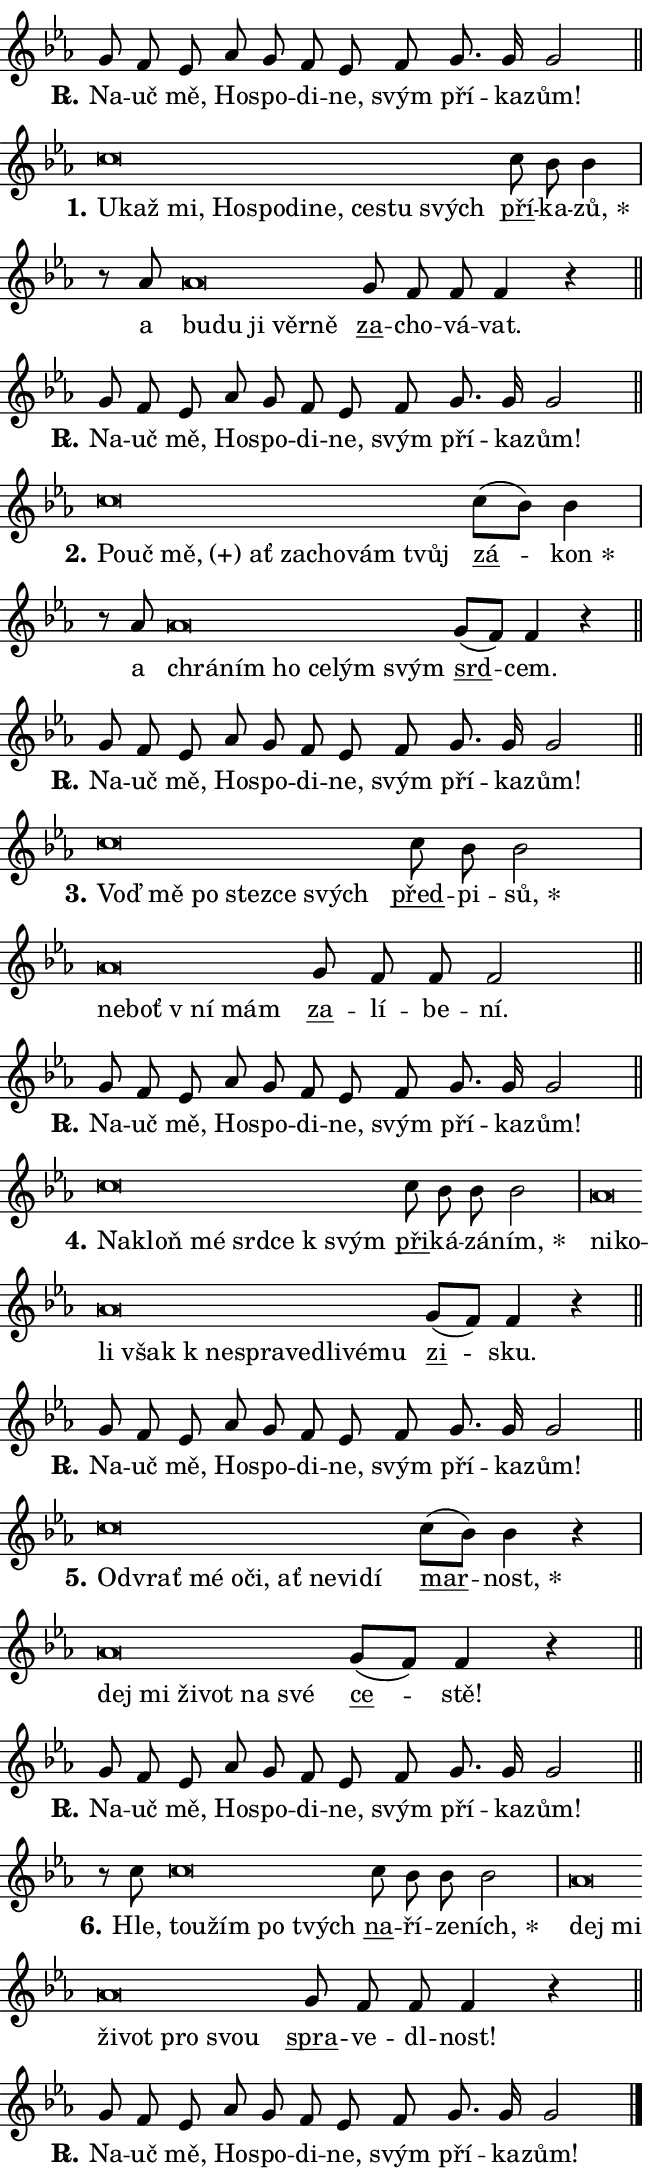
\version "2.24.0"
\header { tagline = "" }
\paper {
  indent = 0\cm
  top-margin = 0\cm
  right-margin = 0.13\cm % to fit lyric hyphens
  bottom-margin = 0\cm
  left-margin = 0\cm
  paper-width = 11\cm
  page-breaking = #ly:one-page-breaking
  system-system-spacing.basic-distance = #11
  score-system-spacing.basic-distance = #11
  ragged-last = ##f
}


%% Author: Thomas Morley
%% https://lists.gnu.org/archive/html/lilypond-user/2020-05/msg00002.html
#(define (line-position grob)
"Returns position of @var[grob} in current system:
   @code{'start}, if at first time-step
   @code{'end}, if at last time-step
   @code{'middle} otherwise
"
  (let* ((col (ly:item-get-column grob))
         (ln (ly:grob-object col 'left-neighbor))
         (rn (ly:grob-object col 'right-neighbor))
         (col-to-check-left (if (ly:grob? ln) ln col))
         (col-to-check-right (if (ly:grob? rn) rn col))
         (break-dir-left
           (and
             (ly:grob-property col-to-check-left 'non-musical #f)
             (ly:item-break-dir col-to-check-left)))
         (break-dir-right
           (and
             (ly:grob-property col-to-check-right 'non-musical #f)
             (ly:item-break-dir col-to-check-right))))
        (cond ((eqv? 1 break-dir-left) 'start)
              ((eqv? -1 break-dir-right) 'end)
              (else 'middle))))

#(define (tranparent-at-line-position vctor)
  (lambda (grob)
  "Relying on @code{line-position} select the relevant enry from @var{vctor}.
Used to determine transparency,"
    (case (line-position grob)
      ((end) (not (vector-ref vctor 0)))
      ((middle) (not (vector-ref vctor 1)))
      ((start) (not (vector-ref vctor 2))))))

noteHeadBreakVisibility =
#(define-music-function (break-visibility)(vector?)
"Makes @code{NoteHead}s transparent relying on @var{break-visibility}"
#{
  \override NoteHead.transparent =
    #(tranparent-at-line-position break-visibility)
#})

#(define delete-ledgers-for-transparent-note-heads
  (lambda (grob)
    "Reads whether a @code{NoteHead} is transparent.
If so this @code{NoteHead} is removed from @code{'note-heads} from
@var{grob}, which is supposed to be @code{LedgerLineSpanner}.
As a result ledgers are not printed for this @code{NoteHead}"
    (let* ((nhds-array (ly:grob-object grob 'note-heads))
           (nhds-list
             (if (ly:grob-array? nhds-array)
                 (ly:grob-array->list nhds-array)
                 '()))
           ;; Relies on the transparent-property being done before
           ;; Staff.LedgerLineSpanner.after-line-breaking is executed.
           ;; This is fragile ...
           (to-keep
             (remove
               (lambda (nhd)
                 (ly:grob-property nhd 'transparent #f))
               nhds-list)))
      ;; TODO find a better method to iterate over grob-arrays, similiar
      ;; to filter/remove etc for lists
      ;; For now rebuilt from scratch
      (set! (ly:grob-object grob 'note-heads)  '())
      (for-each
        (lambda (nhd)
          (ly:pointer-group-interface::add-grob grob 'note-heads nhd))
        to-keep))))

squashNotes = {
  \override NoteHead.X-extent = #'(-0.2 . 0.2)
  \override NoteHead.Y-extent = #'(-0.75 . 0)
  \override NoteHead.stencil =
    #(lambda (grob)
       (let ((pos (ly:grob-property grob 'staff-position)))
         (begin
           (if (< pos -7) (display "ERROR: Lower brevis then expected\n") (display ""))
           (if (<= pos -6) ly:text-interface::print ly:note-head::print))))
}
unSquashNotes = {
  \revert NoteHead.X-extent
  \revert NoteHead.Y-extent
  \revert NoteHead.stencil
}

hideNotes = \noteHeadBreakVisibility #begin-of-line-visible
unHideNotes = \noteHeadBreakVisibility #all-visible

% work-around for resetting accidentals
% https://lilypond.org/doc/v2.23/Documentation/notation/displaying-rhythms#unmetered-music
cadenzaMeasure = {
  \cadenzaOff
  \partial 1024 s1024
  \cadenzaOn
}

#(define-markup-command (accent layout props text) (markup?)
  "Underline accented syllable"
  (interpret-markup layout props
    #{\markup \override #'(offset . 4.3) \underline { #text }#}))

responsum = \markup \concat {
  "R" \hspace #-1.05 \path #0.1 #'((moveto 0 0.07) (lineto 0.9 0.8)) \hspace #0.05 "."
}

spaceSize = #0.6828661417322834 % exact space size for TeX Gyre Schola

\layout {
  \context {
    \Staff
    \remove "Time_signature_engraver"
    \override LedgerLineSpanner.after-line-breaking = #delete-ledgers-for-transparent-note-heads
  }
  \context {
    \Lyrics {
      \override LyricSpace.minimum-distance = \spaceSize
      \override LyricText.font-name = #"TeX Gyre Schola"
      \override LyricText.font-size = 1
      \override StanzaNumber.font-name = #"TeX Gyre Schola Bold"
      \override StanzaNumber.font-size = 1
    }
  }
  \context {
    \Score 
    \override NoteHead.text =
      #(lambda (grob) 
        (let ((pos (ly:grob-property grob 'staff-position)))
          #{\markup {
            \combine
              \halign #-0.55 \raise #(if (= pos -6) 0 0.5) \override #'(thickness . 2) \draw-line #'(3.2 . 0)
              \musicglyph "noteheads.sM1"
          }#}))
  }
}

% magnetic-lyrics.ily
%
%   written by
%     Jean Abou Samra <jean@abou-samra.fr>
%     Werner Lemberg <wl@gnu.org>
%
%   adapted by
%     Jiri Hon <jiri.hon@gmail.com>
%
% Version 2022-Apr-15

% https://www.mail-archive.com/lilypond-user@gnu.org/msg149350.html

#(define (Left_hyphen_pointer_engraver context)
   "Collect syllable-hyphen-syllable occurrences in lyrics and store
them in properties.  This engraver only looks to the left.  For
example, if the lyrics input is @code{foo -- bar}, it does the
following.

@itemize @bullet
@item
Set the @code{text} property of the @code{LyricHyphen} grob between
@q{foo} and @q{bar} to @code{foo}.

@item
Set the @code{left-hyphen} property of the @code{LyricText} grob with
text @q{foo} to the @code{LyricHyphen} grob between @q{foo} and
@q{bar}.
@end itemize

Use this auxiliary engraver in combination with the
@code{lyric-@/text::@/apply-@/magnetic-@/offset!} hook."
   (let ((hyphen #f)
         (text #f))
     (make-engraver
      (acknowledgers
       ((lyric-syllable-interface engraver grob source-engraver)
        (set! text grob)))
      (end-acknowledgers
       ((lyric-hyphen-interface engraver grob source-engraver)
        ;(when (not (grob::has-interface grob 'lyric-space-interface))
          (set! hyphen grob)));)
      ((stop-translation-timestep engraver)
       (when (and text hyphen)
         (ly:grob-set-object! text 'left-hyphen hyphen))
       (set! text #f)
       (set! hyphen #f)))))

#(define (lyric-text::apply-magnetic-offset! grob)
   "If the space between two syllables is less than the value in
property @code{LyricText@/.details@/.squash-threshold}, move the right
syllable to the left so that it gets concatenated with the left
syllable.

Use this function as a hook for
@code{LyricText@/.after-@/line-@/breaking} if the
@code{Left_@/hyphen_@/pointer_@/engraver} is active."
   (let ((hyphen (ly:grob-object grob 'left-hyphen #f)))
     (when hyphen
       (let ((left-text (ly:spanner-bound hyphen LEFT)))
         (when (grob::has-interface left-text 'lyric-syllable-interface)
           (let* ((common (ly:grob-common-refpoint grob left-text X))
                  (this-x-ext (ly:grob-extent grob common X))
                  (left-x-ext
                   (begin
                     ;; Trigger magnetism for left-text.
                     (ly:grob-property left-text 'after-line-breaking)
                     (ly:grob-extent left-text common X)))
                  ;; `delta` is the gap width between two syllables.
                  (delta (- (interval-start this-x-ext)
                            (interval-end left-x-ext)))
                  (details (ly:grob-property grob 'details))
                  (threshold (assoc-get 'squash-threshold details 0.2)))
             (when (< delta threshold)
               (let* (;; We have to manipulate the input text so that
                      ;; ligatures crossing syllable boundaries are not
                      ;; disabled.  For languages based on the Latin
                      ;; script this is essentially a beautification.
                      ;; However, for non-Western scripts it can be a
                      ;; necessity.
                      (lt (ly:grob-property left-text 'text))
                      (rt (ly:grob-property grob 'text))
                      (is-space (grob::has-interface hyphen 'lyric-space-interface))
                      (space (if is-space " " ""))
                      (extra-delta (if is-space spaceSize 0))
                      ;; Append new syllable.
                      (ltrt-space (if (and (string? lt) (string? rt))
                                (string-append lt space rt)
                                (make-concat-markup (list lt space rt))))
                      ;; Right-align `ltrt` to the right side.
                      (ltrt-space-markup (grob-interpret-markup
                               grob
                               (make-translate-markup
                                (cons (interval-length this-x-ext) 0)
                                (make-right-align-markup ltrt-space)))))
                 (begin
                   ;; Don't print `left-text`.
                   (ly:grob-set-property! left-text 'stencil #f)
                   ;; Set text and stencil (which holds all collected
                   ;; syllables so far) and shift it to the left.
                   (ly:grob-set-property! grob 'text ltrt-space)
                   (ly:grob-set-property! grob 'stencil ltrt-space-markup)
                   (ly:grob-translate-axis! grob (- (- delta extra-delta)) X))))))))))


#(define (lyric-hyphen::displace-bounds-first grob)
   ;; Make very sure this callback isn't triggered too early.
   (let ((left (ly:spanner-bound grob LEFT))
         (right (ly:spanner-bound grob RIGHT)))
     (ly:grob-property left 'after-line-breaking)
     (ly:grob-property right 'after-line-breaking)
     (ly:lyric-hyphen::print grob)))

squashThreshold = #0.4

\layout {
  \context {
    \Lyrics
    \consists #Left_hyphen_pointer_engraver
    \override LyricText.after-line-breaking =
      #lyric-text::apply-magnetic-offset!
    \override LyricHyphen.stencil = #lyric-hyphen::displace-bounds-first
    \override LyricText.details.squash-threshold = \squashThreshold
    \override LyricHyphen.minimum-distance = 0
    \override LyricHyphen.minimum-length = \squashThreshold
  }
}

squashText = \override LyricText.details.squash-threshold = 9999
unSquashText = \override LyricText.details.squash-threshold = \squashThreshold

leftText = \override LyricText.self-alignment-X = #LEFT
unLeftText = \revert LyricText.self-alignment-X

starOffset = #(lambda (grob) 
                (let ((x_offset (ly:self-alignment-interface::aligned-on-x-parent grob)))
                  (if (= x_offset 0) 0 (+ x_offset 1.2))))

star = #(define-music-function (syllable)(string?)
"Append star separator at the end of a syllable"
#{
  \once \override LyricText.X-offset = #starOffset
  \lyricmode { \markup {
    #syllable
    \override #'((font-name . "TeX Gyre Schola Bold")) \hspace #0.2 \lower #0.65 \larger "*"
  } }
#})

starAccent = #(define-music-function (syllable)(string?)
"Append star separator at the end of a syllable and make accent"
#{
  \once \override LyricText.X-offset = #starOffset
  \lyricmode { \markup {
    \accent #syllable
    \override #'((font-name . "TeX Gyre Schola Bold")) \hspace #0.2 \lower #0.65 \larger "*"
  } }
#})

breath = #(define-music-function (syllable)(string?)
"Append breathing indicator at the end of a syllable"
#{
  \lyricmode { \markup { #syllable "+" } }
#})

optionalBreath = #(define-music-function (syllable)(string?)
"Append optional breathing indicator at the end of a syllable"
#{
  \lyricmode { \markup { #syllable "(+)" } }
#})


\score {
    <<
        \new Voice = "melody" { \cadenzaOn \key es \major \relative { g'8 f es as g \bar "" f es f \bar "" g8. g16 g2 \cadenzaMeasure \bar "||" \break } }
        \new Lyrics \lyricsto "melody" { \lyricmode { \set stanza = \responsum
Na -- uč mě, Ho -- spo -- di -- ne, svým pří -- ka -- zům! } }
    >>
    \layout {}
}

\score {
    <<
        \new Voice = "melody" { \cadenzaOn \key es \major \relative { \squashNotes c''\breve*1/16 \hideNotes \breve*1/16 \bar "" \breve*1/16 \bar "" \breve*1/16 \bar "" \breve*1/16 \bar "" \breve*1/16 \bar "" \breve*1/16 \bar "" \breve*1/16 \bar "" \breve*1/16 \breve*1/16 \bar "" \unHideNotes \unSquashNotes \bar "" c8 bes bes4 \cadenzaMeasure \bar "|" r8 as8 \squashNotes as\breve*1/16 \hideNotes \breve*1/16 \bar "" \breve*1/16 \bar "" \breve*1/16 \breve*1/16 \bar "" \unHideNotes \unSquashNotes \bar "" g8 f f f4 r \cadenzaMeasure \bar "||" \break } }
        \new Lyrics \lyricsto "melody" { \lyricmode { \set stanza = "1."
\leftText U -- \squashText kaž mi, Ho -- spo -- di -- ne, ce -- stu svých \unLeftText \unSquashText \markup \accent pří -- ka -- \star zů, a \leftText bu -- \squashText du ji věr -- ně \unLeftText \unSquashText \markup \accent za -- cho -- vá -- vat. } }
    >>
    \layout {}
}

\score {
    <<
        \new Voice = "melody" { \cadenzaOn \key es \major \relative { g'8 f es as g \bar "" f es f \bar "" g8. g16 g2 \cadenzaMeasure \bar "||" \break } }
        \new Lyrics \lyricsto "melody" { \lyricmode { \set stanza = \responsum
Na -- uč mě, Ho -- spo -- di -- ne, svým pří -- ka -- zům! } }
    >>
    \layout {}
}

\score {
    <<
        \new Voice = "melody" { \cadenzaOn \key es \major \relative { \squashNotes c''\breve*1/16 \hideNotes \breve*1/16 \bar "" \breve*1/16 \bar "" \breve*1/16 \bar "" \breve*1/16 \bar "" \breve*1/16 \bar "" \breve*1/16 \breve*1/16 \bar "" \unHideNotes \unSquashNotes \bar "" c8[( bes)] bes4 \cadenzaMeasure \bar "|" r8 as8 \squashNotes as\breve*1/16 \hideNotes \breve*1/16 \bar "" \breve*1/16 \bar "" \breve*1/16 \bar "" \breve*1/16 \breve*1/16 \bar "" \unHideNotes \unSquashNotes \bar "" g8[( f)] f4 r \cadenzaMeasure \bar "||" \break } }
        \new Lyrics \lyricsto "melody" { \lyricmode { \set stanza = "2."
\leftText Po -- \squashText uč \optionalBreath mě, ať za -- cho -- vám tvůj \unLeftText \unSquashText \markup \accent zá -- \star kon a \leftText chrá -- \squashText ním ho ce -- lým svým \unLeftText \unSquashText \markup \accent srd -- cem. } }
    >>
    \layout {}
}

\score {
    <<
        \new Voice = "melody" { \cadenzaOn \key es \major \relative { g'8 f es as g \bar "" f es f \bar "" g8. g16 g2 \cadenzaMeasure \bar "||" \break } }
        \new Lyrics \lyricsto "melody" { \lyricmode { \set stanza = \responsum
Na -- uč mě, Ho -- spo -- di -- ne, svým pří -- ka -- zům! } }
    >>
    \layout {}
}

\score {
    <<
        \new Voice = "melody" { \cadenzaOn \key es \major \relative { \squashNotes c''\breve*1/16 \hideNotes \breve*1/16 \bar "" \breve*1/16 \bar "" \breve*1/16 \bar "" \breve*1/16 \breve*1/16 \bar "" \unHideNotes \unSquashNotes \bar "" c8 bes bes2 \cadenzaMeasure \bar "|" \squashNotes as\breve*1/16 \hideNotes \breve*1/16 \bar "" \breve*1/16 \breve*1/16 \bar "" \unHideNotes \unSquashNotes \bar "" g8 f f f2 \cadenzaMeasure \bar "||" \break } }
        \new Lyrics \lyricsto "melody" { \lyricmode { \set stanza = "3."
\leftText Voď \squashText mě po stez -- ce svých \unLeftText \unSquashText \markup \accent před -- pi -- \star sů, \leftText ne -- \squashText boť "v ní" mám \unLeftText \unSquashText \markup \accent za -- lí -- be -- ní. } }
    >>
    \layout {}
}

\score {
    <<
        \new Voice = "melody" { \cadenzaOn \key es \major \relative { g'8 f es as g \bar "" f es f \bar "" g8. g16 g2 \cadenzaMeasure \bar "||" \break } }
        \new Lyrics \lyricsto "melody" { \lyricmode { \set stanza = \responsum
Na -- uč mě, Ho -- spo -- di -- ne, svým pří -- ka -- zům! } }
    >>
    \layout {}
}

\score {
    <<
        \new Voice = "melody" { \cadenzaOn \key es \major \relative { \squashNotes c''\breve*1/16 \hideNotes \breve*1/16 \bar "" \breve*1/16 \bar "" \breve*1/16 \bar "" \breve*1/16 \breve*1/16 \bar "" \unHideNotes \unSquashNotes \bar "" c8 bes bes bes2 \cadenzaMeasure \bar "|" \squashNotes as\breve*1/16 \hideNotes \breve*1/16 \bar "" \breve*1/16 \bar "" \breve*1/16 \bar "" \breve*1/16 \bar "" \breve*1/16 \bar "" \breve*1/16 \bar "" \breve*1/16 \bar "" \breve*1/16 \breve*1/16 \bar "" \unHideNotes \unSquashNotes \bar "" g8[( f)] f4 r \cadenzaMeasure \bar "||" \break } }
        \new Lyrics \lyricsto "melody" { \lyricmode { \set stanza = "4."
\leftText Na -- \squashText kloň mé srd -- ce "k svým" \unLeftText \unSquashText \markup \accent při -- ká -- zá -- \star ním, \leftText ni -- \squashText ko -- li však "k ne" -- spra -- ve -- dli -- vé -- mu \unLeftText \unSquashText \markup \accent zi -- sku. } }
    >>
    \layout {}
}

\score {
    <<
        \new Voice = "melody" { \cadenzaOn \key es \major \relative { g'8 f es as g \bar "" f es f \bar "" g8. g16 g2 \cadenzaMeasure \bar "||" \break } }
        \new Lyrics \lyricsto "melody" { \lyricmode { \set stanza = \responsum
Na -- uč mě, Ho -- spo -- di -- ne, svým pří -- ka -- zům! } }
    >>
    \layout {}
}

\score {
    <<
        \new Voice = "melody" { \cadenzaOn \key es \major \relative { \squashNotes c''\breve*1/16 \hideNotes \breve*1/16 \bar "" \breve*1/16 \bar "" \breve*1/16 \bar "" \breve*1/16 \bar "" \breve*1/16 \bar "" \breve*1/16 \bar "" \breve*1/16 \breve*1/16 \bar "" \unHideNotes \unSquashNotes \bar "" c8[( bes)] bes4 r \cadenzaMeasure \bar "|" \squashNotes as\breve*1/16 \hideNotes \breve*1/16 \bar "" \breve*1/16 \bar "" \breve*1/16 \bar "" \breve*1/16 \breve*1/16 \bar "" \unHideNotes \unSquashNotes \bar "" g8[( f)] f4 r \cadenzaMeasure \bar "||" \break } }
        \new Lyrics \lyricsto "melody" { \lyricmode { \set stanza = "5."
\leftText Od -- \squashText vrať mé o -- či, ať ne -- vi -- dí \unLeftText \unSquashText \markup \accent mar -- \star nost, \leftText dej \squashText mi ži -- vot na své \unLeftText \unSquashText \markup \accent ce -- stě! } }
    >>
    \layout {}
}

\score {
    <<
        \new Voice = "melody" { \cadenzaOn \key es \major \relative { g'8 f es as g \bar "" f es f \bar "" g8. g16 g2 \cadenzaMeasure \bar "||" \break } }
        \new Lyrics \lyricsto "melody" { \lyricmode { \set stanza = \responsum
Na -- uč mě, Ho -- spo -- di -- ne, svým pří -- ka -- zům! } }
    >>
    \layout {}
}

\score {
    <<
        \new Voice = "melody" { \cadenzaOn \key es \major \relative { r8 c''8 \squashNotes c\breve*1/16 \hideNotes \breve*1/16 \bar "" \breve*1/16 \breve*1/16 \bar "" \unHideNotes \unSquashNotes \bar "" c8 bes bes bes2 \cadenzaMeasure \bar "|" \squashNotes as\breve*1/16 \hideNotes \breve*1/16 \bar "" \breve*1/16 \bar "" \breve*1/16 \bar "" \breve*1/16 \breve*1/16 \bar "" \unHideNotes \unSquashNotes \bar "" g8 f f f4 r \cadenzaMeasure \bar "||" \break } }
        \new Lyrics \lyricsto "melody" { \lyricmode { \set stanza = "6."
Hle, \leftText tou -- \squashText žím po tvých \unLeftText \unSquashText \markup \accent na -- ří -- ze -- \star ních, \leftText dej \squashText mi ži -- vot pro svou \unLeftText \unSquashText \markup \accent spra -- ve -- dl -- nost! } }
    >>
    \layout {}
}

\score {
    <<
        \new Voice = "melody" { \cadenzaOn \key es \major \relative { g'8 f es as g \bar "" f es f \bar "" g8. g16 g2 \cadenzaMeasure \bar "||" \break } \bar "|." }
        \new Lyrics \lyricsto "melody" { \lyricmode { \set stanza = \responsum
Na -- uč mě, Ho -- spo -- di -- ne, svým pří -- ka -- zům! } }
    >>
    \layout {}
}
